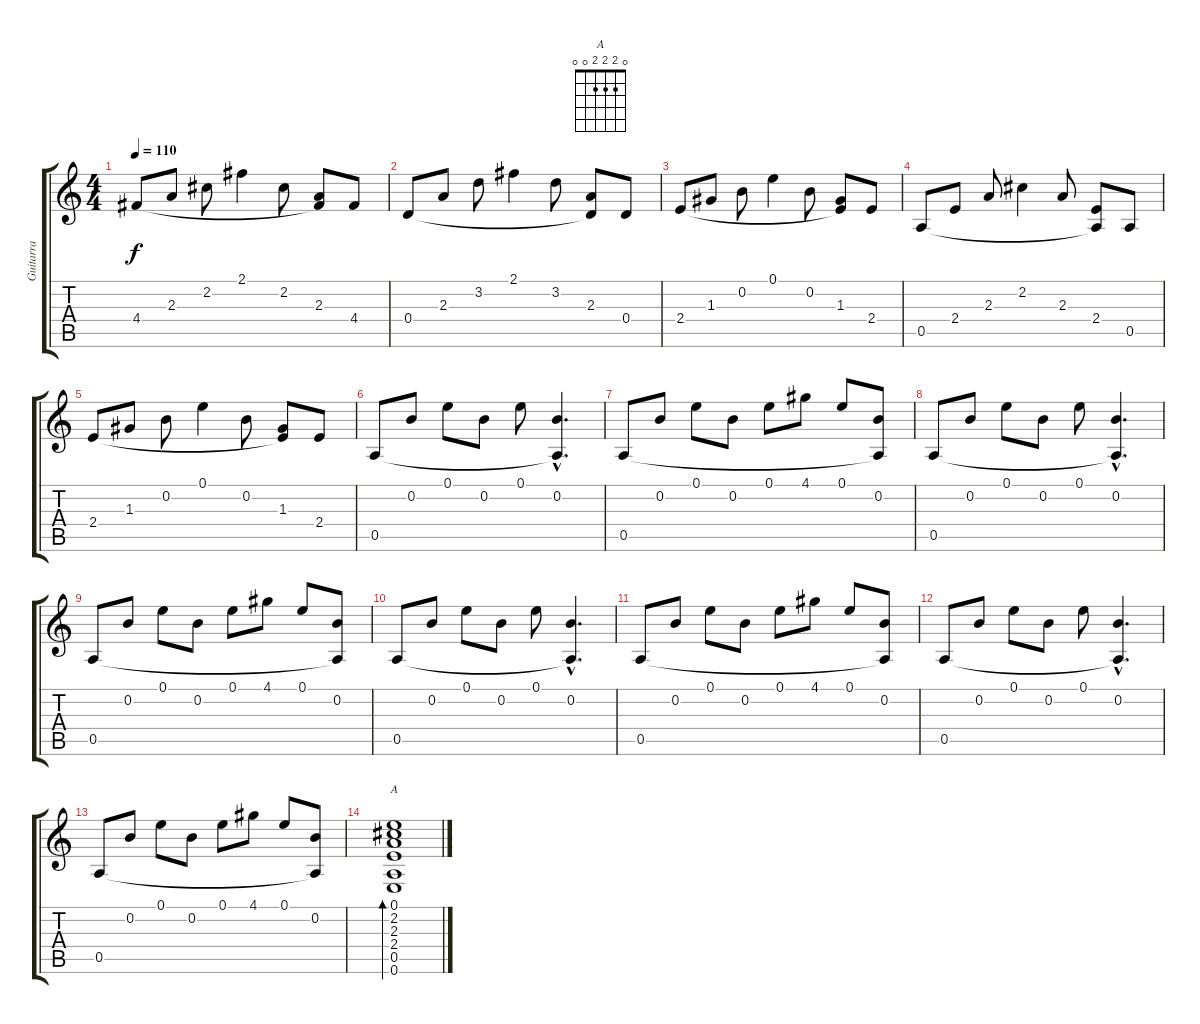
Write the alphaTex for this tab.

\track ("Guitarra" "Guitarra") {instrument acousticguitarsteel}
\staff {score tabs}
\tuning (E4 B3 G3 D3 A2 E2) {hide}
\chord ("A" 0 2 2 2 0 0)
\ts (4 4)
\tempo 110
\clef g2
\ks c
4.4.8{dy f} 2.3.8 2.2.8 2.1.4 2.2.8 (2.3 4.4{t}).8 4.4.8 |
0.4.8 2.3.8 3.2.8 2.1.4 3.2.8 (2.3 0.4{t}).8 0.4.8 |
2.4.8 1.3.8 0.2.8 0.1.4 0.2.8 (1.3 2.4{t}).8 2.4.8 |
0.5.8 2.4.8 2.3.8 2.2.4 2.3.8 (2.4 0.5{t}).8 0.5.8 |
2.4.8 1.3.8 0.2.8 0.1.4 0.2.8 (1.3 2.4{t}).8 2.4.8 |
0.5.8 0.2.8 0.1.8 0.2.8 0.1.8 (0.2{hac} 0.5{hac t}).4{d} |
0.5.8 0.2.8 0.1.8 0.2.8 0.1.8 4.1.8 0.1.8 (0.2 0.5{t}).8 |
0.5.8 0.2.8 0.1.8 0.2.8 0.1.8 (0.2{hac} 0.5{hac t}).4{d} |
0.5.8 0.2.8 0.1.8 0.2.8 0.1.8 4.1.8 0.1.8 (0.2 0.5{t}).8 |
0.5.8 0.2.8 0.1.8 0.2.8 0.1.8 (0.2{hac} 0.5{hac t}).4{d} |
0.5.8 0.2.8 0.1.8 0.2.8 0.1.8 4.1.8 0.1.8 (0.2 0.5{t}).8 |
0.5.8 0.2.8 0.1.8 0.2.8 0.1.8 (0.2{hac} 0.5{hac t}).4{d} |
0.5.8 0.2.8 0.1.8 0.2.8 0.1.8 4.1.8 0.1.8 (0.2 0.5{t}).8 |
(0.1 2.2 2.3 2.4 0.5 0.6).1{bd 480 ch "A"}
